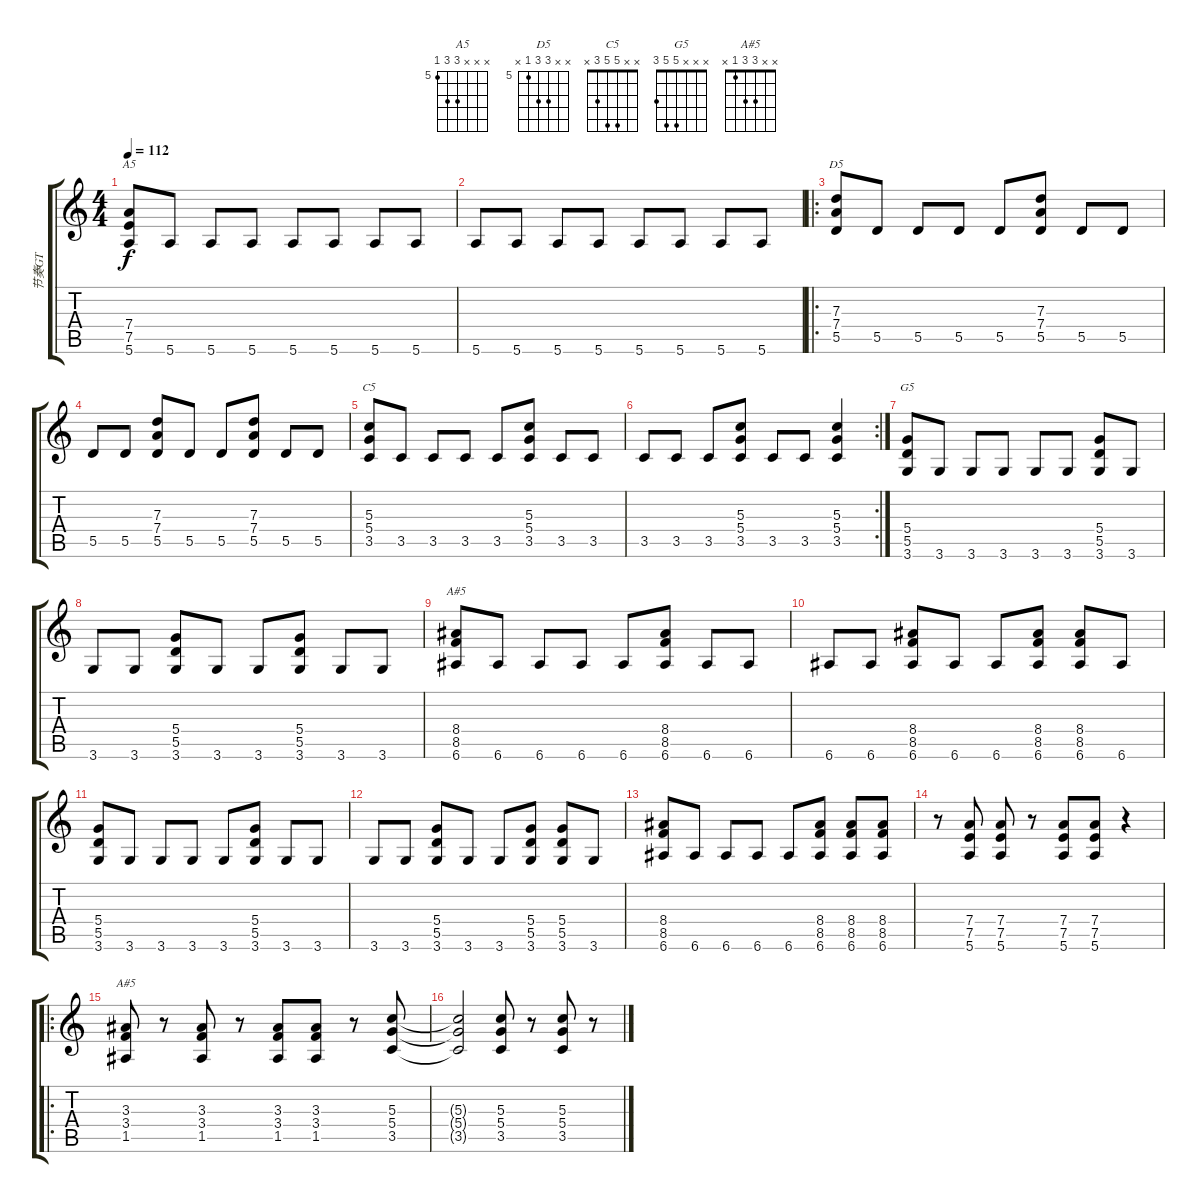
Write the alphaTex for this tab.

\track ("节奏GT" "节奏GT") {instrument overdrivenguitar}
\staff {score tabs}
\tuning (E4 B3 G3 D3 A2 E2) {hide}
\chord ("A5" x x x 7 7 5) {firstfret 5}
\chord ("D5" x x 7 7 5 x) {firstfret 5}
\chord ("C5" x x 5 5 3 x)
\chord ("G5" x x x 5 5 3)
\chord ("A#5" x x x 8 8 6) {firstfret 6}
\chord ("A#5" x x 3 3 1 x)
\ts (4 4)
\tempo 112
\clef g2
\ks c
(7.4 7.5 5.6).8{ch "A5" dy f} 5.6.8 5.6.8 5.6.8 5.6.8 5.6.8 5.6.8 5.6.8 |
5.6.8 5.6.8 5.6.8 5.6.8 5.6.8 5.6.8 5.6.8 5.6.8 |
\ro
(7.3 7.4 5.5).8{ch "D5"} 5.5.8 5.5.8 5.5.8 5.5.8 (7.3 7.4 5.5).8 5.5.8 5.5.8 |
5.5.8 5.5.8 (7.3 7.4 5.5).8 5.5.8 5.5.8 (7.3 7.4 5.5).8 5.5.8 5.5.8 |
(5.3 5.4 3.5).8{ch "C5"} 3.5.8 3.5.8 3.5.8 3.5.8 (5.3 5.4 3.5).8 3.5.8 3.5.8 |
\rc 2
3.5.8 3.5.8 3.5.8 (5.3 5.4 3.5).8 3.5.8 3.5.8 (5.3 5.4 3.5).4 |
(5.4 5.5 3.6).8{ch "G5"} 3.6.8 3.6.8 3.6.8 3.6.8 3.6.8 (5.4 5.5 3.6).8 3.6.8 |
3.6.8 3.6.8 (5.4 5.5 3.6).8 3.6.8 3.6.8 (5.4 5.5 3.6).8 3.6.8 3.6.8 |
(8.4 8.5 6.6).8{ch "A#5"} 6.6.8 6.6.8 6.6.8 6.6.8 (8.4 8.5 6.6).8 6.6.8 6.6.8 |
6.6.8 6.6.8 (8.4 8.5 6.6).8 6.6.8 6.6.8 (8.4 8.5 6.6).8 (8.4 8.5 6.6).8 6.6.8 |
(5.4 5.5 3.6).8 3.6.8 3.6.8 3.6.8 3.6.8 (5.4 5.5 3.6).8 3.6.8 3.6.8 |
3.6.8 3.6.8 (5.4 5.5 3.6).8 3.6.8 3.6.8 (5.4 5.5 3.6).8 (5.4 5.5 3.6).8 3.6.8 |
(8.4 8.5 6.6).8 6.6.8 6.6.8 6.6.8 6.6.8 (8.4 8.5 6.6).8 (8.4 8.5 6.6).8 (8.4 8.5 6.6).8 |
r.8 (7.4 7.5 5.6).8 (7.4 7.5 5.6).8 r.8 (7.4 7.5 5.6).8 (7.4 7.5 5.6).8 r.4 |
\ro
(3.3 3.4 1.5).8{ch "A#5"} r.8 (3.3 3.4 1.5).8 r.8 (3.3 3.4 1.5).8 (3.3 3.4 1.5).8 r.8 (5.3 5.4 3.5).8 |
(5.3{t} 5.4{t} 3.5{t}).2 (5.3 5.4 3.5).8 r.8 (5.3 5.4 3.5).8 r.8
